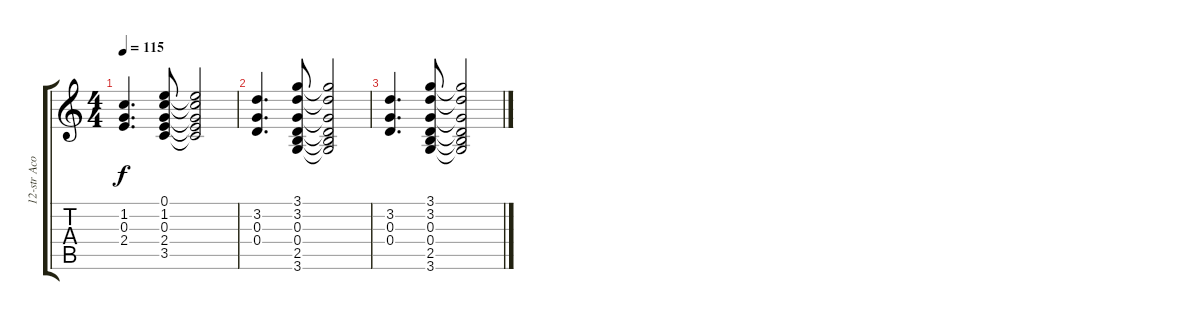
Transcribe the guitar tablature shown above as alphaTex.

\track ("12-str Acoustic (Taylor)" "12-str Aco") {instrument acousticguitarsteel}
\staff {score tabs}
\tuning (E4 B3 G3 D3 A2 E2) {hide}
\ts (4 4)
\tempo 115
\clef g2
\ks c
(1.2 0.3 2.4).4{d dy f} (0.1 1.2 0.3 2.4 3.5).8 (0.1{t} 1.2{t} 0.3{t} 2.4{t} 3.5{t}).2 |
(3.2 0.3 0.4).4{d} (3.1 3.2 0.3 0.4 2.5 3.6).8 (3.1{t} 3.2{t} 0.3{t} 0.4{t} 2.5{t} 3.6{t}).2 |
(3.2 0.3 0.4).4{d} (3.1 3.2 0.3 0.4 2.5 3.6).8 (3.1{t} 3.2{t} 0.3{t} 0.4{t} 2.5{t} 3.6{t}).2
